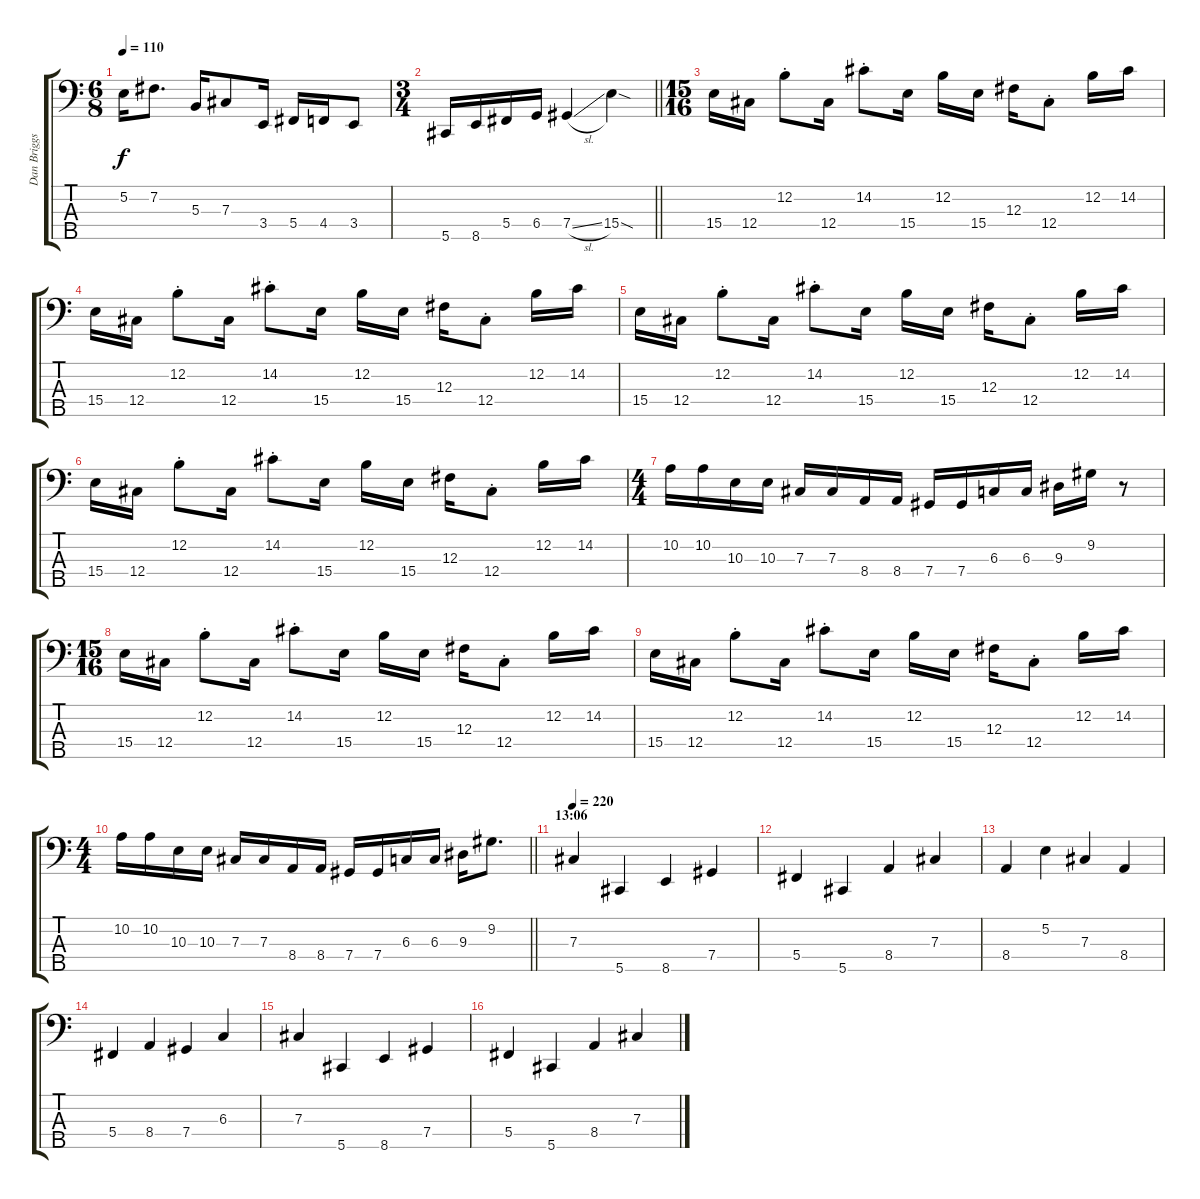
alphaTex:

\track ("Dan Briggs" "Dan Briggs") {instrument electricbassfinger}
\staff {score tabs}
\tuning (E2 B1 Gb1 Db1 Ab0) {hide}
\ts (6 8)
\tempo 110
\clef f4
\ks c
5.2.16{dy f volume 13 instrument electricbassfinger} 7.2.8{d beam split} 5.3.16 7.3.8{beam merge} 3.4.16{beam split} 5.4.16 4.4.16 3.4.8 |
\ts (3 4)
\barLineRight lightlight
5.5.16 8.5.16 5.4.16 6.4.16 7.4{sl}.4 15.4{sod}.4 |
\ts (15 16)
15.4.16 12.4.16{beam split} 12.2{st}.8{beam merge} 12.4.16{beam split} 14.2{st}.8{beam merge} 15.4.16{beam split} 12.2.16{beam merge} 15.4.16{beam split} 12.3.16 12.4{st}.8 12.2.16 14.2.16 |
15.4.16 12.4.16{beam split} 12.2{st}.8{beam merge} 12.4.16{beam split} 14.2{st}.8{beam merge} 15.4.16{beam split} 12.2.16{beam merge} 15.4.16{beam split} 12.3.16 12.4{st}.8 12.2.16 14.2.16 |
15.4.16 12.4.16{beam split} 12.2{st}.8{beam merge} 12.4.16{beam split} 14.2{st}.8{beam merge} 15.4.16{beam split} 12.2.16{beam merge} 15.4.16{beam split} 12.3.16 12.4{st}.8 12.2.16 14.2.16 |
15.4.16 12.4.16{beam split} 12.2{st}.8{beam merge} 12.4.16{beam split} 14.2{st}.8{beam merge} 15.4.16{beam split} 12.2.16{beam merge} 15.4.16{beam split} 12.3.16 12.4{st}.8 12.2.16 14.2.16 |
\ts (4 4)
10.2.16 10.2.16 10.3.16 10.3.16 7.3.16 7.3.16 8.4.16 8.4.16 7.4.16 7.4.16 6.3.16 6.3.16 9.3.16 9.2.16 r.8 |
\ts (15 16)
15.4.16 12.4.16{beam split} 12.2{st}.8{beam merge} 12.4.16{beam split} 14.2{st}.8{beam merge} 15.4.16{beam split} 12.2.16{beam merge} 15.4.16{beam split} 12.3.16 12.4{st}.8 12.2.16 14.2.16 |
15.4.16 12.4.16{beam split} 12.2{st}.8{beam merge} 12.4.16{beam split} 14.2{st}.8{beam merge} 15.4.16{beam split} 12.2.16{beam merge} 15.4.16{beam split} 12.3.16 12.4{st}.8 12.2.16 14.2.16 |
\ts (4 4)
\barLineRight lightlight
10.2.16 10.2.16 10.3.16 10.3.16 7.3.16 7.3.16 8.4.16 8.4.16 7.4.16 7.4.16 6.3.16 6.3.16 9.3.16 9.2.8{d} |
\section ("" "13:06")
\tempo 220
7.3.4 5.5.4 8.5.4 7.4.4 |
5.4.4 5.5.4 8.4.4 7.3.4 |
8.4.4 5.2.4 7.3.4 8.4.4 |
5.4.4 8.4.4 7.4.4 6.3.4 |
7.3.4 5.5.4 8.5.4 7.4.4 |
5.4.4 5.5.4 8.4.4 7.3.4
